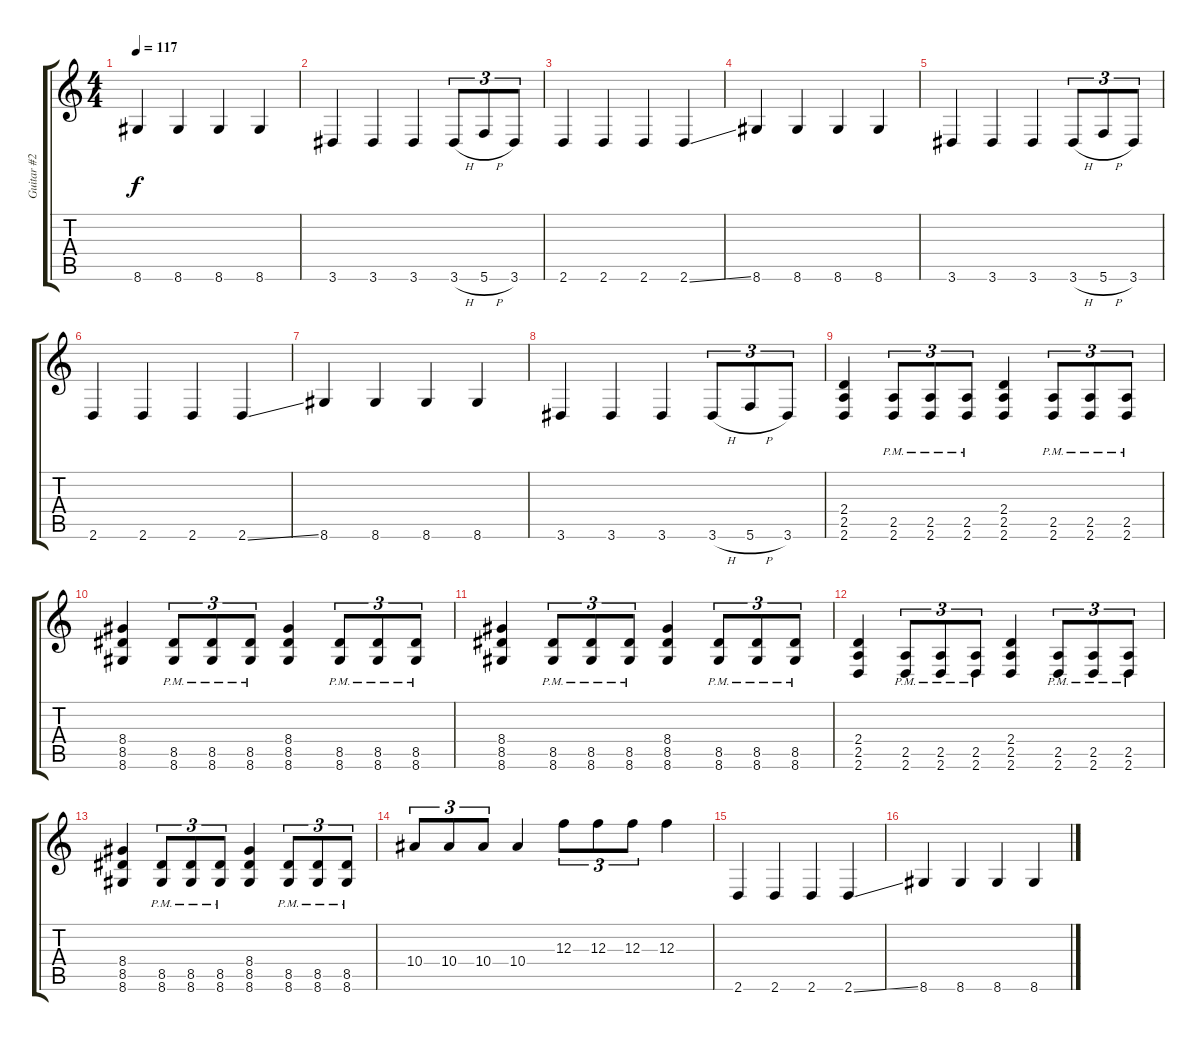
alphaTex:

\track ("Guitar #2" "Guitar #2") {instrument distortionguitar}
\staff {score tabs}
\tuning (D4 A3 F3 C3 G2 C2) {hide}
\ts (4 4)
\tempo 117
\clef g2
\ks c
8.6.4{dy f} 8.6.4 8.6.4 8.6.4 |
3.6.4 3.6.4 3.6.4 3.6{h}.8{tu (3 2)} 5.6{h}.8{tu (3 2)} 3.6.8{tu (3 2)} |
2.6.4 2.6.4 2.6.4 2.6{ss}.4 |
8.6.4 8.6.4 8.6.4 8.6.4 |
3.6.4 3.6.4 3.6.4 3.6{h}.8{tu (3 2)} 5.6{h}.8{tu (3 2)} 3.6.8{tu (3 2)} |
2.6.4 2.6.4 2.6.4 2.6{ss}.4 |
8.6.4 8.6.4 8.6.4 8.6.4 |
3.6.4 3.6.4 3.6.4 3.6{h}.8{tu (3 2)} 5.6{h}.8{tu (3 2)} 3.6.8{tu (3 2)} |
(2.4 2.5 2.6).4 (2.5{pm} 2.6{pm}).8{tu (3 2)} (2.5{pm} 2.6{pm}).8{tu (3 2)} (2.5{pm} 2.6{pm}).8{tu (3 2)} (2.4 2.5 2.6).4 (2.5{pm} 2.6{pm}).8{tu (3 2)} (2.5{pm} 2.6{pm}).8{tu (3 2)} (2.5{pm} 2.6{pm}).8{tu (3 2)} |
(8.4 8.5 8.6).4 (8.5{pm} 8.6{pm}).8{tu (3 2)} (8.5{pm} 8.6{pm}).8{tu (3 2)} (8.5{pm} 8.6{pm}).8{tu (3 2)} (8.4 8.5 8.6).4 (8.5{pm} 8.6{pm}).8{tu (3 2)} (8.5{pm} 8.6{pm}).8{tu (3 2)} (8.5{pm} 8.6{pm}).8{tu (3 2)} |
(8.4 8.5 8.6).4 (8.5{pm} 8.6{pm}).8{tu (3 2)} (8.5{pm} 8.6{pm}).8{tu (3 2)} (8.5{pm} 8.6{pm}).8{tu (3 2)} (8.4 8.5 8.6).4 (8.5{pm} 8.6{pm}).8{tu (3 2)} (8.5{pm} 8.6{pm}).8{tu (3 2)} (8.5{pm} 8.6{pm}).8{tu (3 2)} |
(2.4 2.5 2.6).4 (2.5{pm} 2.6{pm}).8{tu (3 2)} (2.5{pm} 2.6{pm}).8{tu (3 2)} (2.5{pm} 2.6{pm}).8{tu (3 2)} (2.4 2.5 2.6).4 (2.5{pm} 2.6{pm}).8{tu (3 2)} (2.5{pm} 2.6{pm}).8{tu (3 2)} (2.5{pm} 2.6{pm}).8{tu (3 2)} |
(8.4 8.5 8.6).4 (8.5{pm} 8.6{pm}).8{tu (3 2)} (8.5{pm} 8.6{pm}).8{tu (3 2)} (8.5{pm} 8.6{pm}).8{tu (3 2)} (8.4 8.5 8.6).4 (8.5{pm} 8.6{pm}).8{tu (3 2)} (8.5{pm} 8.6{pm}).8{tu (3 2)} (8.5{pm} 8.6{pm}).8{tu (3 2)} |
10.4.8{tu (3 2)} 10.4.8{tu (3 2)} 10.4.8{tu (3 2)} 10.4.4 12.3.8{tu (3 2)} 12.3.8{tu (3 2)} 12.3.8{tu (3 2)} 12.3.4 |
2.6.4 2.6.4 2.6.4 2.6{ss}.4 |
8.6.4 8.6.4 8.6.4 8.6.4
